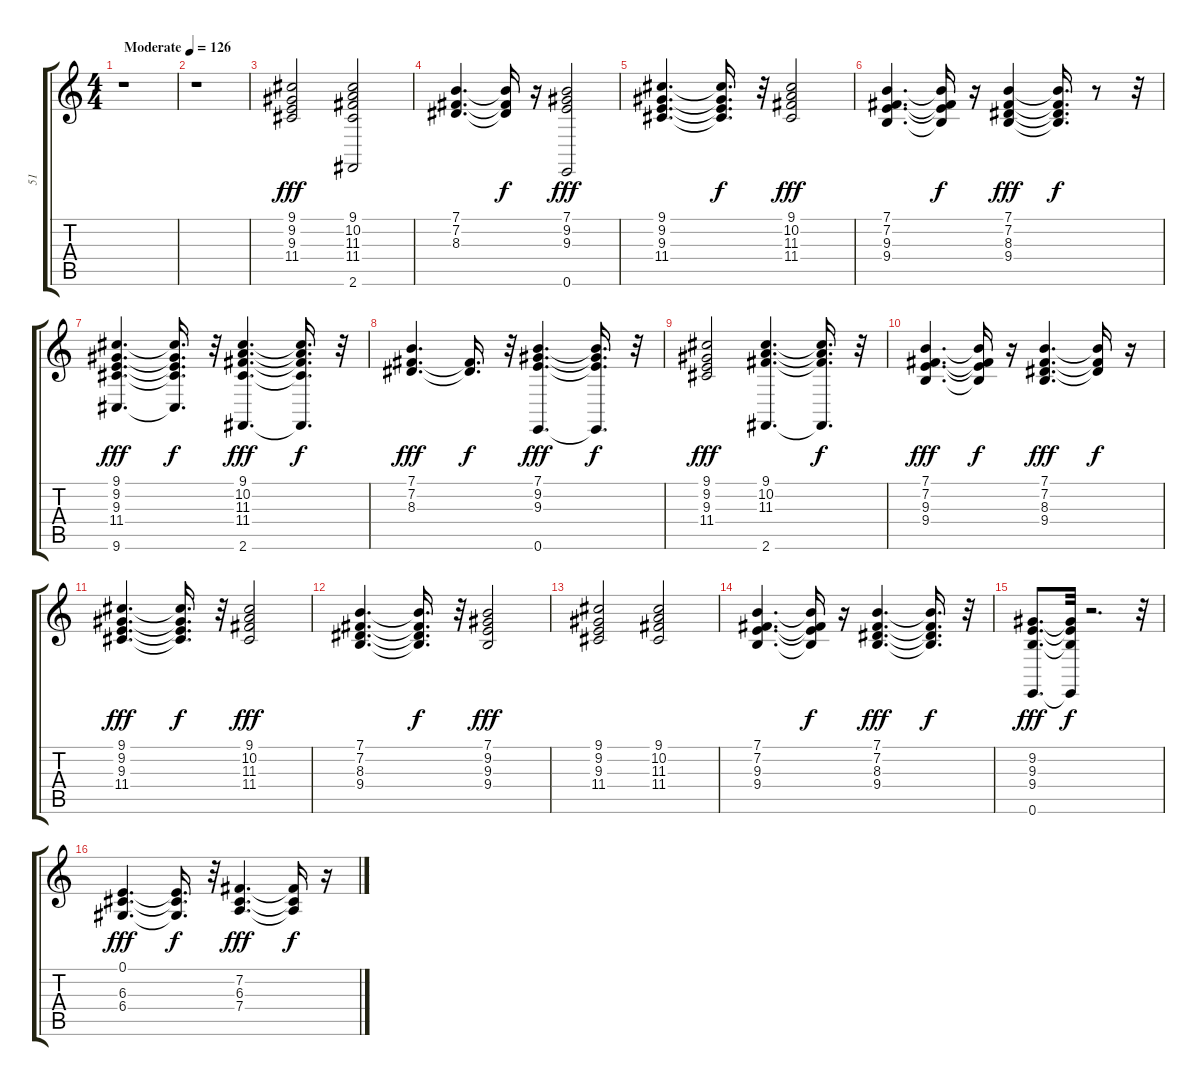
\track ("51" "51") {instrument synthstrings1}
\staff {score tabs}
\tuning (E4 B3 G3 D3 A2 E2) {hide}
\ts (4 4)
\tempo (126 "Moderate")
\clef g2
\ks c
r.1{dy fff instrument synthstrings1} |
r.1 |
(9.1 9.2 9.3 11.4).2 (9.1 10.2 11.3 11.4 2.6).2 |
(7.1 7.2 8.3).4{d} (7.1{t} 7.2{t} 8.3{t}).16{dy f} r.16 (7.1 9.2 9.3 0.6).2{dy fff} |
(9.1 9.2 9.3 11.4).4{d} (9.1{t} 9.2{t} 9.3{t} 11.4{t}).16{d dy f} r.32 (9.1 10.2 11.3 11.4).2{dy fff} |
(7.1 7.2 9.3 9.4).4{d} (7.1{t} 7.2{t} 9.3{t} 9.4{t}).16{dy f} r.16 (7.1 7.2 8.3 9.4).4{dy fff} (7.1{t} 7.2{t} 8.3{t} 9.4{t}).16{d dy f} r.8 r.32 |
(9.1 9.2 9.3 11.4 9.6).4{d dy fff} (9.1{t} 9.2{t} 9.3{t} 11.4{t} 9.6{t}).16{d dy f} r.32 (9.1 10.2 11.3 11.4 2.6).4{d dy fff} (9.1{t} 10.2{t} 11.3{t} 11.4{t} 2.6{t}).16{d dy f} r.32 |
(7.1 7.2 8.3).4{d dy fff} (7.2{t} 8.3{t}).16{d dy f} r.32 (7.1 9.2 9.3 0.6).4{d dy fff} (7.1{t} 9.2{t} 9.3{t} 0.6{t}).16{d dy f} r.32 |
(9.1 9.2 9.3 11.4).2{dy fff} (9.1 10.2 11.3 2.6).4{d} (9.1{t} 10.2{t} 11.3{t} 2.6{t}).16{d dy f} r.32 |
(7.1 7.2 9.3 9.4).4{d dy fff} (7.1{t} 7.2{t} 9.3{t} 9.4{t}).16{dy f} r.16 (7.1 7.2 8.3 9.4).4{d dy fff} (7.1{t} 7.2{t} 8.3{t}).16{dy f} r.16 |
(9.1 9.2 9.3 11.4).4{d dy fff} (9.1{t} 9.2{t} 9.3{t} 11.4{t}).16{d dy f} r.32 (9.1 10.2 11.3 11.4).2{dy fff} |
(7.1 7.2 8.3 9.4).4{d} (7.1{t} 7.2{t} 8.3{t} 9.4{t}).16{d dy f} r.32 (7.1 9.2 9.3 9.4).2{dy fff} |
(9.1 9.2 9.3 11.4).2 (9.1 10.2 11.3 11.4).2 |
(7.1 7.2 9.3 9.4).4{d} (7.1{t} 7.2{t} 9.3{t} 9.4{t}).16{dy f} r.16 (7.1 7.2 8.3 9.4).4{d dy fff} (7.1{t} 7.2{t} 8.3{t} 9.4{t}).16{d dy f} r.32 |
(9.2 9.3 9.4 0.6).8{d dy fff} (9.2{t} 9.3{t} 9.4{t} 0.6{t}).32{dy f} r.2{d} r.32 |
(0.1 6.3 6.4).4{d dy fff} (0.1{t} 6.3{t} 6.4{t}).16{d dy f} r.32 (7.2 6.3 7.4).4{d dy fff} (7.2{t} 6.3{t} 7.4{t}).16{dy f} r.16
